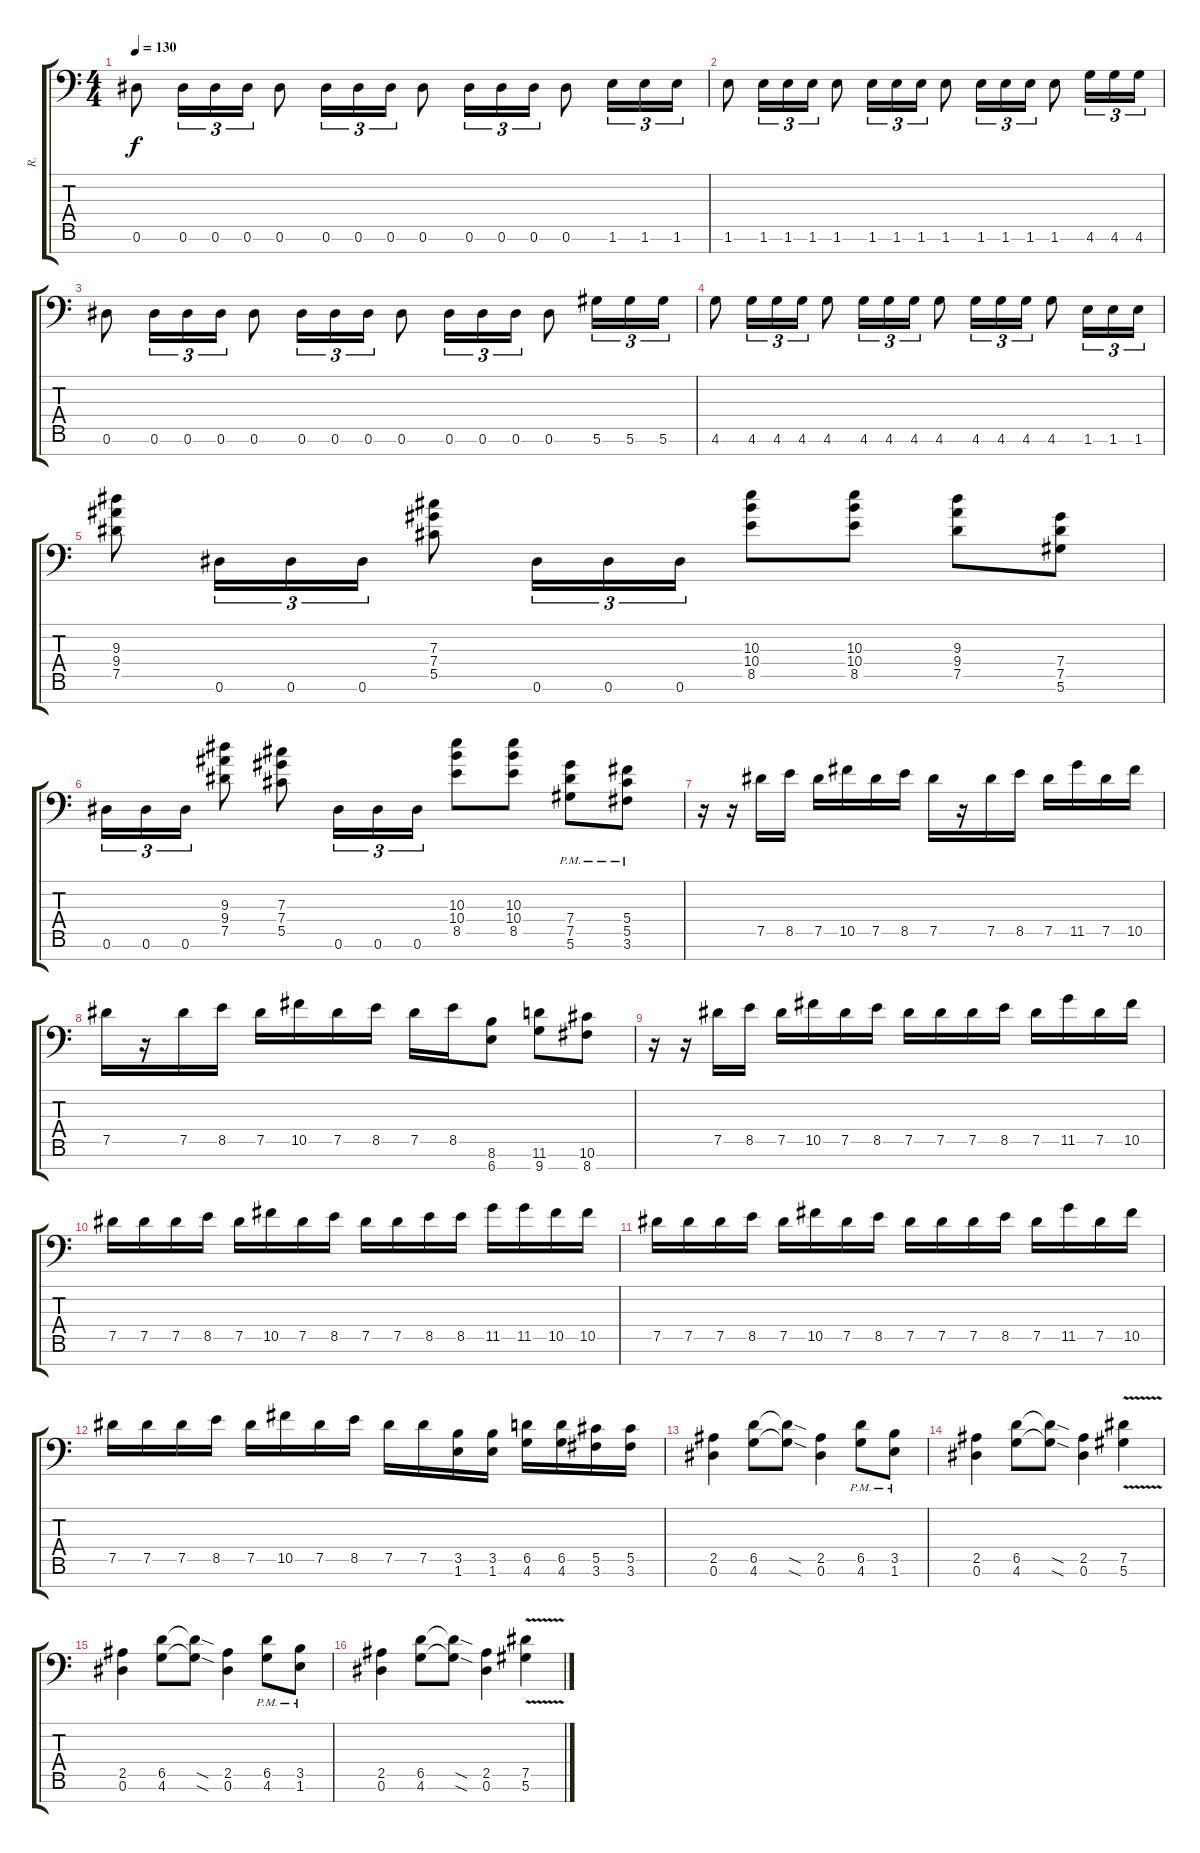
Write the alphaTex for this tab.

\track ("R." "R.") {instrument distortionguitar}
\staff {score tabs}
\tuning (Eb4 Bb3 Gb3 Db3 Ab2 Eb2 Bb1) {hide}
\ts (4 4)
\tempo 130
\clef f4
\ks c
0.6.8{dy f} 0.6.16{tu (3 2)} 0.6.16{tu (3 2)} 0.6.16{tu (3 2)} 0.6.8 0.6.16{tu (3 2)} 0.6.16{tu (3 2)} 0.6.16{tu (3 2)} 0.6.8 0.6.16{tu (3 2)} 0.6.16{tu (3 2)} 0.6.16{tu (3 2)} 0.6.8 1.6.16{tu (3 2)} 1.6.16{tu (3 2)} 1.6.16{tu (3 2)} |
1.6.8 1.6.16{tu (3 2)} 1.6.16{tu (3 2)} 1.6.16{tu (3 2)} 1.6.8 1.6.16{tu (3 2)} 1.6.16{tu (3 2)} 1.6.16{tu (3 2)} 1.6.8 1.6.16{tu (3 2)} 1.6.16{tu (3 2)} 1.6.16{tu (3 2)} 1.6.8 4.6.16{tu (3 2)} 4.6.16{tu (3 2)} 4.6.16{tu (3 2)} |
0.6.8 0.6.16{tu (3 2)} 0.6.16{tu (3 2)} 0.6.16{tu (3 2)} 0.6.8 0.6.16{tu (3 2)} 0.6.16{tu (3 2)} 0.6.16{tu (3 2)} 0.6.8 0.6.16{tu (3 2)} 0.6.16{tu (3 2)} 0.6.16{tu (3 2)} 0.6.8 5.6.16{tu (3 2)} 5.6.16{tu (3 2)} 5.6.16{tu (3 2)} |
4.6.8 4.6.16{tu (3 2)} 4.6.16{tu (3 2)} 4.6.16{tu (3 2)} 4.6.8 4.6.16{tu (3 2)} 4.6.16{tu (3 2)} 4.6.16{tu (3 2)} 4.6.8 4.6.16{tu (3 2)} 4.6.16{tu (3 2)} 4.6.16{tu (3 2)} 4.6.8 1.6.16{tu (3 2)} 1.6.16{tu (3 2)} 1.6.16{tu (3 2)} |
(9.3 9.4 7.5).8 0.6.16{tu (3 2)} 0.6.16{tu (3 2)} 0.6.16{tu (3 2)} (7.3 7.4 5.5).8 0.6.16{tu (3 2)} 0.6.16{tu (3 2)} 0.6.16{tu (3 2)} (10.3 10.4 8.5).8 (10.3 10.4 8.5).8 (9.3 9.4 7.5).8 (7.4 7.5 5.6).8 |
0.6.16{tu (3 2)} 0.6.16{tu (3 2)} 0.6.16{tu (3 2)} (9.3 9.4 7.5).8 (7.3 7.4 5.5).8 0.6.16{tu (3 2)} 0.6.16{tu (3 2)} 0.6.16{tu (3 2)} (10.3 10.4 8.5).8 (10.3 10.4 8.5).8 (7.4{pm} 7.5{pm} 5.6{pm}).8 (5.4{pm} 5.5{pm} 3.6{pm}).8 |
r.16 r.16 7.5.16 8.5.16 7.5.16 10.5.16 7.5.16 8.5.16 7.5.16 r.16 7.5.16 8.5.16 7.5.16 11.5.16 7.5.16 10.5.16 |
7.5.16 r.16 7.5.16 8.5.16 7.5.16 10.5.16 7.5.16 8.5.16 7.5.16 8.5.16 (8.6 6.7).8 (11.6 9.7).8 (10.6 8.7).8 |
r.16 r.16 7.5.16 8.5.16 7.5.16 10.5.16 7.5.16 8.5.16 7.5.16 7.5.16 7.5.16 8.5.16 7.5.16 11.5.16 7.5.16 10.5.16 |
7.5.16 7.5.16 7.5.16 8.5.16 7.5.16 10.5.16 7.5.16 8.5.16 7.5.16 7.5.16 8.5.16 8.5.16 11.5.16 11.5.16 10.5.16 10.5.16 |
7.5.16 7.5.16 7.5.16 8.5.16 7.5.16 10.5.16 7.5.16 8.5.16 7.5.16 7.5.16 7.5.16 8.5.16 7.5.16 11.5.16 7.5.16 10.5.16 |
7.5.16 7.5.16 7.5.16 8.5.16 7.5.16 10.5.16 7.5.16 8.5.16 7.5.16 7.5.16 (3.5 1.6).16 (3.5 1.6).16 (6.5 4.6).16 (6.5 4.6).16 (5.5 3.6).16 (5.5 3.6).16 |
(2.5 0.6).4 (6.5 4.6).8 (6.5{sod t} 4.6{sod t}).8 (2.5 0.6).4 (6.5{pm} 4.6{pm}).8 (3.5{pm} 1.6{pm}).8 |
(2.5 0.6).4 (6.5 4.6).8 (6.5{sod t} 4.6{sod t}).8 (2.5 0.6).4 (7.5 5.6{v}).4 |
(2.5 0.6).4 (6.5 4.6).8 (6.5{sod t} 4.6{sod t}).8 (2.5 0.6).4 (6.5{pm} 4.6{pm}).8 (3.5{pm} 1.6{pm}).8 |
(2.5 0.6).4 (6.5 4.6).8 (6.5{sod t} 4.6{sod t}).8 (2.5 0.6).4 (7.5 5.6{v}).4
